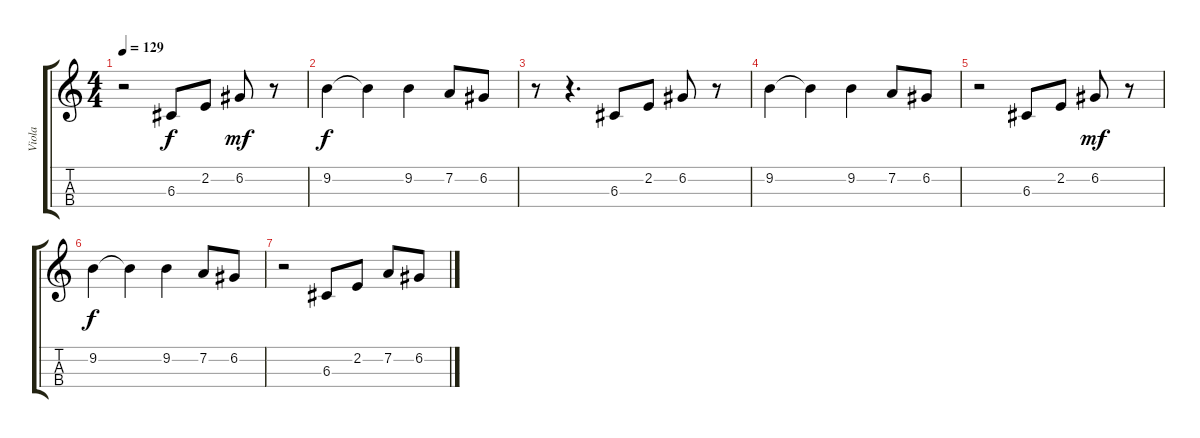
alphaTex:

\track ("Viola" "Viola") {instrument viola}
\staff {score tabs}
\tuning (A4 D4 G3 C3) {hide}
\ts (4 4)
\tempo 129
\clef g2
\ks c
r.2{dy f} 6.3.8 2.2.8 6.2.8{dy mf} r.8 |
9.2.4{dy f} 9.2{t}.4 9.2.4 7.2.8 6.2.8 |
r.8 r.4{d} 6.3.8 2.2.8 6.2.8 r.8 |
9.2.4 9.2{t}.4 9.2.4 7.2.8 6.2.8 |
r.2 6.3.8 2.2.8 6.2.8{dy mf} r.8 |
9.2.4{dy f} 9.2{t}.4 9.2.4 7.2.8 6.2.8 |
r.2 6.3.8 2.2.8 7.2.8 6.2.8
